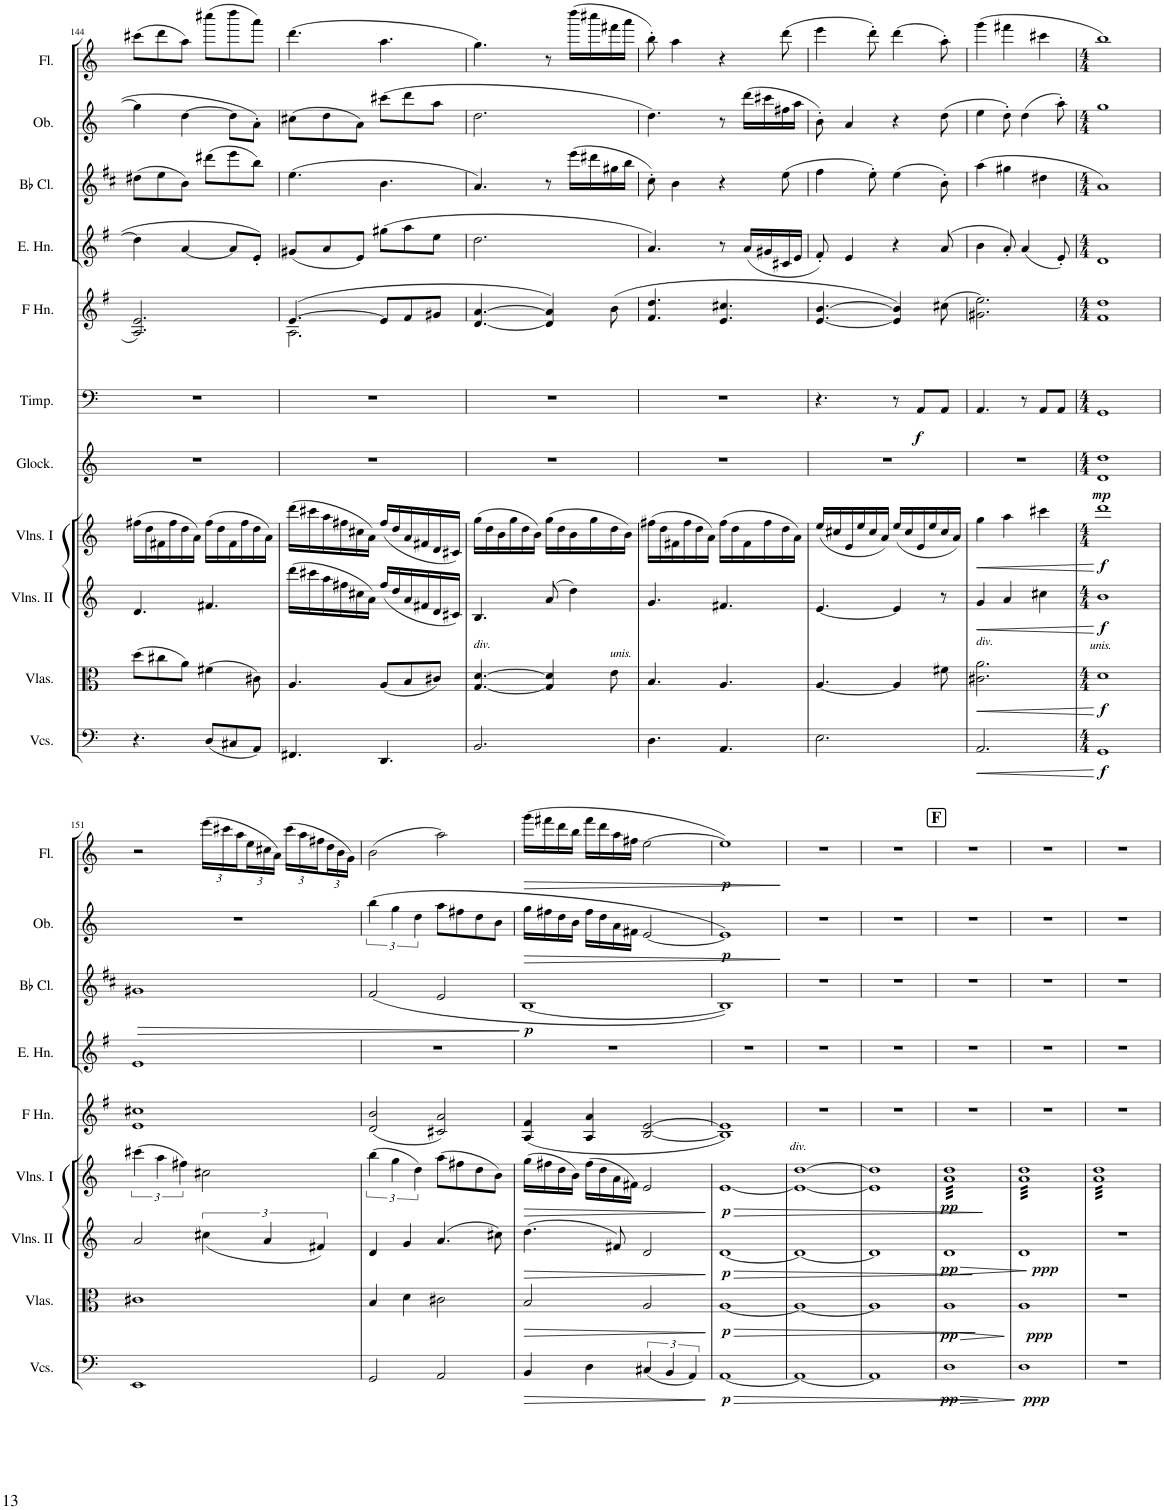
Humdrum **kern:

**kern	**dynam	**kern	**dynam	**kern	**dynam	**kern	**dynam	**kern	**dynam	**kern	**dynam	**kern	**kern	**kern	**dynam	**kern	**dynam	**kern	**dynam
*part11	*part11	*part10	*part10	*part9	*part9	*part8	*part8	*part7	*part7	*part6	*part6	*part5	*part4	*part3	*part3	*part2	*part2	*part1	*part1
*staff11	*staff11	*staff10	*staff10	*staff9	*staff9	*staff8	*staff8	*staff7	*staff7	*staff6	*staff6	*staff5	*staff4	*staff3	*staff3	*staff2	*staff2	*staff1	*staff1
*I"Cellos	*	*I"Violas	*	*I"Violins II	*	*I"Violins I	*	*I"Glockenspiel	*	*I"Timpani	*	*I"2 Horn in F	*I"English Horn	*I"2 Bb Clarinet	*	*I"2 Oboe	*	*I"2 Flute	*
*	*	*I'Vlas.	*	*I'Vlns. II	*	*I'Vlns. I	*	*I'Glock.	*	*I'Timp.	*	*	*I'E. Hn.	*I'Bb Cl.	*	*I'Ob.	*	*I'Fl.	*
!!LO:PB:g=z
*clefF4	*	*clefC3	*	*clefG2	*	*clefG2	*	*clefG2	*	*clefF4	*	*clefG2	*clefG2	*clefG2	*	*clefG2	*	*clefG2	*
*	*	*	*	*	*	*	*	*Trd-14c-24	*	*	*	*Trd4c7	*Trd4c7	*Trd1c2	*	*	*	*	*
*k[]	*	*k[]	*	*k[]	*	*k[]	*	*k[]	*	*k[]	*	*k[f#]	*k[f#]	*k[f#c#]	*	*k[]	*	*k[]	*
*M6/8	*	*M6/8	*	*M6/8	*	*M6/8	*	*M6/8	*	*M6/8	*	*M6/8	*M6/8	*M6/8	*	*M6/8	*	*M6/8	*
=144	=144	=144	=144	=144	=144	=144	=144	=144	=144	=144	=144	=144	=144	=144	=144	=144	=144	=144	=144
4.r	.	(8dd\L	.	4.d/	.	(16ff#X\LL	.	2.r	.	2.r	.	2.A/ 2.e/	4dd\]	(8dd#X\L	.	4gg\]	.	(8ccc#X\L	.
.	.	.	.	.	.	16dd\	.	.	.	.	.	.	.	.	.	.	.	.	.
.	.	8cc#X\	.	.	.	16f#X\	.	.	.	.	.	.	.	8ee\	.	.	.	8ddd\	.
.	.	.	.	.	.	16ff#\	.	.	.	.	.	.	.	.	.	.	.	.	.
.	.	8a\J)	.	.	.	16dd\	.	.	.	.	.	.	[4a/	8b\J)	.	[4dd\	.	8aa\J)	.
.	.	.	.	.	.	16a\JJ)	.	.	.	.	.	.	.	.	.	.	.	.	.
(8D/L	.	(4f#X\	.	4.f#X/	.	(16ff#\LL	.	.	.	.	.	.	.	(8ddd#X\L	.	.	.	(8cccc#X\L	.
.	.	.	.	.	.	16dd\	.	.	.	.	.	.	.	.	.	.	.	.	.
8C#X/	.	.	.	.	.	16f#\	.	.	.	.	.	.	8a/L]	8eee\	.	8dd\L]	.	8dddd\	.
.	.	.	.	.	.	16ff#\	.	.	.	.	.	.	.	.	.	.	.	.	.
8AA/J)	.	8c#X\)	.	.	.	16dd\	.	.	.	.	.	.	8e'/J	8bb\J)	.	8a'\J	.	8aaa\J)	.
.	.	.	.	.	.	16a\JJ)	.	.	.	.	.	.	.	.	.	.	.	.	.
=145	=145	=145	=145	=145	=145	=145	=145	=145	=145	=145	=145	=145	=145	=145	=145	=145	=145	=145	=145
*	*	*	*	*	*	*	*	*	*	*	*	*^	*	*	*	*	*	*	*
4.FF#X/	.	4.A/	.	(16ddd\LL	.	(16ddd\LL	.	2.r	.	2.r	.	([4.e/	2.A\	(8g#X/L	(4.ee\	.	(8cc#X\L	.	(4.ddd\	.
.	.	.	.	16ccc#X\	.	16ccc#X\	.	.	.	.	.	.	.	.	.	.	.	.	.	.
.	.	.	.	16aa\	.	16aa\	.	.	.	.	.	.	.	8a/	.	.	8dd\	.	.	.
.	.	.	.	16ff#X\	.	16ff#X\	.	.	.	.	.	.	.	.	.	.	.	.	.	.
.	.	.	.	16cc#X\	.	16cc#X\	.	.	.	.	.	.	.	8e/J)	.	.	8a\J)	.	.	.
.	.	.	.	16a\JJ)	.	16a\JJ)	.	.	.	.	.	.	.	.	.	.	.	.	.	.
4.DD/	.	(8A/L	.	(16ff#/LL	.	(16ff#/LL	.	.	.	.	.	8e/L]	.	(8gg#X\L	4.b\	.	(8ccc#X\L	.	4.aa\	.
.	.	.	.	16dd/	.	16dd/	.	.	.	.	.	.	.	.	.	.	.	.	.	.
.	.	8B/	.	16a/	.	16a/	.	.	.	.	.	8f#/	.	8aa\	.	.	8ddd\	.	.	.
.	.	.	.	16f#X/	.	16f#X/	.	.	.	.	.	.	.	.	.	.	.	.	.	.
.	.	8c#X/J)	.	16d/	.	16d/	.	.	.	.	.	8g#X/J	.	8ee\J	.	.	8aa\J	.	.	.
.	.	.	.	16c#X/JJ)	.	16c#X/JJ)	.	.	.	.	.	.	.	.	.	.	.	.	.	.
*	*	*	*	*	*	*	*	*	*	*	*	*v	*v	*	*	*	*	*	*	*
=146	=146	=146	=146	=146	=146	=146	=146	=146	=146	=146	=146	=146	=146	=146	=146	=146	=146	=146	=146
!	!	!LO:TX:a:i:t=div.	!	!	!	!	!	!	!	!	!	!	!	!	!	!	!	!	!
2.BB/	.	[4.G/ [4.d/	.	4.B/	.	(16gg\LL	.	2.r	.	2.r	.	[4.d/ [4.a/	2.dd\	4.a/)	.	2.dd\	.	4.gg\)	.
.	.	.	.	.	.	16dd\	.	.	.	.	.	.	.	.	.	.	.	.	.
.	.	.	.	.	.	16b\	.	.	.	.	.	.	.	.	.	.	.	.	.
.	.	.	.	.	.	16gg\	.	.	.	.	.	.	.	.	.	.	.	.	.
.	.	.	.	.	.	16dd\	.	.	.	.	.	.	.	.	.	.	.	.	.
.	.	.	.	.	.	16b\JJ)	.	.	.	.	.	.	.	.	.	.	.	.	.
.	.	4G/] 4d/]	.	(8a/	.	(16gg\LL	.	.	.	.	.	4d/] 4a/])	.	8r	.	.	.	8r	.
.	.	.	.	.	.	16dd\	.	.	.	.	.	.	.	.	.	.	.	.	.
.	.	.	.	4dd\)	.	16b\	.	.	.	.	.	.	.	(16eee\LL	.	.	.	(16dddd\LL	.
.	.	.	.	.	.	16gg\	.	.	.	.	.	.	.	16ddd#X\	.	.	.	16cccc#X\	.
!	!	!LO:TX:a:i:t=unis.	!	!	!	!	!	!	!	!	!	!	!	!	!	!	!	!	!
.	.	8e\	.	.	.	16dd\	.	.	.	.	.	(8b\	.	16gg#X\	.	.	.	16fff#X\	.
.	.	.	.	.	.	16b\JJ)	.	.	.	.	.	.	.	16bb\JJ	.	.	.	16aaa\JJ	.
=147	=147	=147	=147	=147	=147	=147	=147	=147	=147	=147	=147	=147	=147	=147	=147	=147	=147	=147	=147
4.D\	.	4.B/	.	4.g/	.	(16ff#X\LL	.	2.r	.	2.r	.	4.f#/ 4.dd/	4.a/)	8cc#'\)	.	4.dd\)	.	8bb'\)	.
.	.	.	.	.	.	16dd\	.	.	.	.	.	.	.	.	.	.	.	.	.
.	.	.	.	.	.	16f#X\	.	.	.	.	.	.	.	4b\	.	.	.	4aa\	.
.	.	.	.	.	.	16ff#\	.	.	.	.	.	.	.	.	.	.	.	.	.
.	.	.	.	.	.	16dd\	.	.	.	.	.	.	.	.	.	.	.	.	.
.	.	.	.	.	.	16a\JJ)	.	.	.	.	.	.	.	.	.	.	.	.	.
4.AA/	.	4.A/	.	4.f#X/	.	(16ff#\LL	.	.	.	.	.	4.e/ 4.cc#X/	8r	4r	.	8r	.	4r	.
.	.	.	.	.	.	16dd\	.	.	.	.	.	.	.	.	.	.	.	.	.
.	.	.	.	.	.	16f#\	.	.	.	.	.	.	(16a/LL	.	.	(16ddd\LL	.	.	.
.	.	.	.	.	.	16ff#\	.	.	.	.	.	.	16g#X/	.	.	16ccc#X\	.	.	.
.	.	.	.	.	.	16dd\	.	.	.	.	.	.	16c#X/	(8ee\	.	16ff#X\	.	(8ddd\	.
.	.	.	.	.	.	16a\JJ)	.	.	.	.	.	.	16e/JJ	.	.	16aa\JJ	.	.	.
=148	=148	=148	=148	=148	=148	=148	=148	=148	=148	=148	=148	=148	=148	=148	=148	=148	=148	=148	=148
2.E\	.	[4.A/	.	[4.e/	.	(16ee/LL	.	2.r	.	4.r	.	[4.e/ [4.b/	8f#'/)	4ff#\	.	8b'\)	.	4eee\	.
.	.	.	.	.	.	16cc#X/	.	.	.	.	.	.	.	.	.	.	.	.	.
.	.	.	.	.	.	16e/	.	.	.	.	.	.	4e/	.	.	4a/	.	.	.
.	.	.	.	.	.	16ee/	.	.	.	.	.	.	.	.	.	.	.	.	.
.	.	.	.	.	.	16cc#/	.	.	.	.	.	.	.	8ee'\)	.	.	.	8ddd'\)	.
.	.	.	.	.	.	16a/JJ)	.	.	.	.	.	.	.	.	.	.	.	.	.
.	.	4A/]	.	4e/]	.	(16ee/LL	.	.	.	8r	.	4e/] 4b/])	4r	(4ee\	.	4r	.	(4ddd\	.
.	.	.	.	.	.	16cc#/	.	.	.	.	.	.	.	.	.	.	.	.	.
!	!	!	!	!	!	!	!	!	!	!	!LO:DY:b	!	!	!	!	!	!	!	!
.	.	.	.	.	.	16e/	.	.	.	8AA/L	f	.	.	.	.	.	.	.	.
.	.	.	.	.	.	16ee/	.	.	.	.	.	.	.	.	.	.	.	.	.
.	.	8f#X\	.	8r	.	16cc#/	.	.	.	8AA/J	.	(8cc#X\	(8a/	8b'\)	.	(8dd\	.	8aa'\)	.
.	.	.	.	.	.	16a/JJ)	.	.	.	.	.	.	.	.	.	.	.	.	.
=149	=149	=149	=149	=149	=149	=149	=149	=149	=149	=149	=149	=149	=149	=149	=149	=149	=149	=149	=149
!	!	!LO:TX:a:i:t=div.	!	!	!	!	!	!	!	!	!	!	!	!	!	!	!	!	!
!	!LO:HP:b	!	!LO:HP:b	!	!LO:HP:b	!	!LO:HP:b	!	!	!	!	!	!	!	!	!	!	!	!
2.AA/	<	2.c#X\ 2.a\	<	4g/	<	4gg\	<	2.r	.	4.AA/	.	2.g#X\ 2.ee\)	4b\	(4aa\	.	4ee\	.	(4ggg\	.
.	.	.	.	4a/	.	4aa\	.	.	.	.	.	.	8a'/)	4gg#X\	.	8dd'\)	.	4fff#X\	.
.	.	.	.	.	.	.	.	.	.	8r	.	.	(4a/	.	.	(4dd\	.	.	.
.	.	.	.	4cc#X\	.	4ccc#X\	.	.	.	8AA/L	.	.	.	4dd#X\	.	.	.	4ccc#X\	.
.	.	.	.	.	.	.	.	.	.	8AA/J	.	.	8e'/)	.	.	8aa'\)	.	.	.
.	[	.	[	.	[	.	[	.	.	.	.	.	.	.	.	.	.	.	.
=150	=150	=150	=150	=150	=150	=150	=150	=150	=150	=150	=150	=150	=150	=150	=150	=150	=150	=150	=150
*M4/4	*	*M4/4	*	*M4/4	*	*M4/4	*	*M4/4	*	*M4/4	*	*M4/4	*M4/4	*M4/4	*	*M4/4	*	*M4/4	*
!	!	!LO:TX:a:i:t=unis.	!	!	!	!	!	!	!	!	!	!	!	!	!	!	!	!	!
!	!LO:DY:b	!	!LO:DY:b	!	!LO:DY:b	!	!LO:DY:b	!	!LO:DY:b	!	!	!	!	!	!	!	!	!	!
1GG	f	1d	f	1b	f	1ddd	f	1d 1dd	mp	1GG	.	1f# 1dd	1d	1a)	.	1gg	.	1bb)	.
!!LO:LB:g=z
=151	=151	=151	=151	=151	=151	=151	=151	=151	=151	=151	=151	=151	=151	=151	=151	=151	=151	=151	=151
1EE	.	1c#X	.	2a/	.	(6ccc#X\	.	1r	.	1r	.	1e 1cc#X	1e	1g#X	.	1r	.	2r	.
.	.	.	.	.	.	6aa\	.	.	.	.	.	.	.	.	.	.	.	.	.
.	.	.	.	.	.	6ff#X\)	.	.	.	.	.	.	.	.	.	.	.	.	.
*	*	*	*	*	*	*	*	*	*	*	*	*	*	*	*	*	*	*Xbrackettup	*
.	.	.	.	(<6cc#X\	.	2cc#X\	.	.	.	.	.	.	.	.	.	.	.	(24eee\LL	.
.	.	.	.	.	.	.	.	.	.	.	.	.	.	.	.	.	.	24ccc#X\	.
.	.	.	.	.	.	.	.	.	.	.	.	.	.	.	.	.	.	24aa\	.
.	.	.	.	.	.	.	.	.	.	.	.	.	.	.	.	.	.	24ee\	.
.	.	.	.	6a/	.	.	.	.	.	.	.	.	.	.	.	.	.	24cc#X\	.
.	.	.	.	.	.	.	.	.	.	.	.	.	.	.	.	.	.	24a\JJ)	.
.	.	.	.	.	.	.	.	.	.	.	.	.	.	.	.	.	.	(24ccc#\LL	.
.	.	.	.	.	.	.	.	.	.	.	.	.	.	.	.	.	.	24aa\	.
.	.	.	.	6f#X/)	.	.	.	.	.	.	.	.	.	.	.	.	.	24ff#X\	.
.	.	.	.	.	.	.	.	.	.	.	.	.	.	.	.	.	.	24dd\	.
.	.	.	.	.	.	.	.	.	.	.	.	.	.	.	.	.	.	24b\	.
.	.	.	.	.	.	.	.	.	.	.	.	.	.	.	.	.	.	24g\JJ)	.
=152	=152	=152	=152	=152	=152	=152	=152	=152	=152	=152	=152	=152	=152	=152	=152	=152	=152	=152	=152
!	!	!	!	!	!	!	!	!	!	!	!	!	!	!	!LO:HP:b	!	!	!	!
2GG/	.	4B/	.	4d/	.	(6bb\	.	1r	.	1r	.	(2d/ 2b/	1r	(<2f#/	>	(6bb\	.	(2b\	.
.	.	.	.	.	.	6gg\	.	.	.	.	.	.	.	.	.	6gg\	.	.	.
.	.	4d\	.	4g/	.	.	.	.	.	.	.	.	.	.	.	.	.	.	.
.	.	.	.	.	.	6dd\)	.	.	.	.	.	.	.	.	.	6dd\	.	.	.
2AA/	.	2c#X\	.	(4.a/	.	(8aa\L	.	.	.	.	.	2c#X/ 2a/)	.	2e/	.	8aa\L	.	2aa\)	.
.	.	.	.	.	.	8ff#X\	.	.	.	.	.	.	.	.	.	8ff#X\	.	.	.
.	.	.	.	.	.	8dd\	.	.	.	.	.	.	.	.	.	8dd\	.	.	.
.	.	.	.	8cc#X\)	.	8b\J)	.	.	.	.	.	.	.	.	.	8b\J	.	.	.
.	.	.	.	.	.	.	.	.	.	.	.	.	.	.	]	.	.	.	.
=153	=153	=153	=153	=153	=153	=153	=153	=153	=153	=153	=153	=153	=153	=153	=153	=153	=153	=153	=153
!	!LO:HP:b	!	!LO:HP:b	!	!LO:HP:b	!	!LO:HP:b	!	!	!	!	!	!	!	!LO:DY:b	!	!LO:HP:b	!	!LO:HP:b
4BB/	>	2B/	>	(4.dd\	>	(16gg\LL	>	1r	.	1r	.	(4A/ 4f#/	1r	[1B	p	16gg\LL	>	(16ggg\LL	>
.	.	.	.	.	.	16ff#X\	.	.	.	.	.	.	.	.	.	16ff#X\	.	16fff#X\	.
.	.	.	.	.	.	16dd\	.	.	.	.	.	.	.	.	.	16dd\	.	16ddd\	.
.	.	.	.	.	.	16b\JJ)	.	.	.	.	.	.	.	.	.	16b\JJ	.	16bb\JJ	.
4D\	.	.	.	.	.	(16ff#\LL	.	.	.	.	.	4A/ 4a/	.	.	.	16ff#\LL	.	16fff#\LL	.
.	.	.	.	.	.	16dd\	.	.	.	.	.	.	.	.	.	16dd\	.	16ddd\	.
.	.	.	.	8f#X/)	.	16a\	.	.	.	.	.	.	.	.	.	16a\	.	16aa\	.
.	.	.	.	.	.	16f#X\JJ)	.	.	.	.	.	.	.	.	.	16f#X\JJ	.	16ff#X\JJ	.
(6C#X/	.	2A/	.	2d/	.	2e/	.	.	.	.	.	[2B/ [2e/	.	.	.	[2e/	.	[2ee\	.
6BB/	.	.	.	.	.	.	.	.	.	.	.	.	.	.	.	.	.	.	.
6AA/)	.	.	.	.	.	.	.	.	.	.	.	.	.	.	.	.	.	.	.
.	]	.	]	.	]	.	]	.	.	.	.	.	.	.	.	.	.	.	.
=154	=154	=154	=154	=154	=154	=154	=154	=154	=154	=154	=154	=154	=154	=154	=154	=154	=154	=154	=154
!	!LO:HP:b	!	!LO:HP:b	!	!LO:HP:b	!	!LO:HP:b	!	!	!	!	!	!	!	!	!	!	!	!
!	!LO:DY:n=1:b	!	!LO:DY:n=1:b	!	!LO:DY:n=1:b	!	!LO:DY:n=1:b	!	!	!	!	!	!	!	!	!	!LO:DY:b	!	!LO:DY:b
[1AA	> p	[1A	> p	[1d	> p	[1e	> p	1r	.	1r	.	1B] 1e])	1r	1B])	.	1e])	p	1ee])	p
.	.	.	.	.	.	.	.	.	.	.	.	.	.	.	.	.	]	.	]
=155	=155	=155	=155	=155	=155	=155	=155	=155	=155	=155	=155	=155	=155	=155	=155	=155	=155	=155	=155
!	!	!	!	!	!	!LO:TX:a:i:t=div.	!	!	!	!	!	!	!	!	!	!	!	!	!
1AA_	.	1A_	.	1d_	.	1e_ [1dd	.	1r	.	1r	.	1r	1r	1r	.	1r	.	1r	.
.	]	.	]	.	]	.	]	.	.	.	.	.	.	.	.	.	.	.	.
=156	=156	=156	=156	=156	=156	=156	=156	=156	=156	=156	=156	=156	=156	=156	=156	=156	=156	=156	=156
1AA]	.	1A]	.	1d]	.	1e] 1dd]	.	1r	.	1r	.	1r	1r	1r	.	1r	.	1r	.
=157	=157	=157	=157	=157	=157	=157	=157	=157	=157	=157	=157	=157	=157	=157	=157	=157	=157	=157	=157
!	!LO:HP:b	!	!LO:HP:b	!	!LO:HP:b	!	!	!	!	!	!	!	!	!	!	!	!	!	!
!	!LO:DY:n=1:b	!	!LO:DY:n=1:b	!	!LO:DY:n=1:b	!	!LO:DY:b	!	!	!	!	!	!	!	!	!	!	!	!
*	*	*	*	*	*	*tremolo	*	*	*	*	*	*	*	*	*	*	*	*	*
1D	> pp	1A	> pp	1d	> pp	32a 32ddLLL	pp	1r	.	1r	.	1r	1r	1r	.	1r	.	1r	.
.	.	.	.	.	.	32a 32dd	.	.	.	.	.	.	.	.	.	.	.	.	.
.	.	.	.	.	.	32a 32dd	.	.	.	.	.	.	.	.	.	.	.	.	.
.	.	.	.	.	.	32a 32dd	.	.	.	.	.	.	.	.	.	.	.	.	.
.	.	.	.	.	.	32a 32dd	.	.	.	.	.	.	.	.	.	.	.	.	.
.	.	.	.	.	.	32a 32dd	.	.	.	.	.	.	.	.	.	.	.	.	.
.	.	.	.	.	.	32a 32dd	.	.	.	.	.	.	.	.	.	.	.	.	.
.	.	.	.	.	.	32a 32dd	.	.	.	.	.	.	.	.	.	.	.	.	.
.	.	.	.	.	.	32a 32dd	.	.	.	.	.	.	.	.	.	.	.	.	.
.	.	.	.	.	.	32a 32dd	.	.	.	.	.	.	.	.	.	.	.	.	.
.	.	.	.	.	.	32a 32dd	.	.	.	.	.	.	.	.	.	.	.	.	.
.	.	.	.	.	.	32a 32dd	.	.	.	.	.	.	.	.	.	.	.	.	.
.	.	.	.	.	.	32a 32dd	.	.	.	.	.	.	.	.	.	.	.	.	.
.	.	.	.	.	.	32a 32dd	.	.	.	.	.	.	.	.	.	.	.	.	.
.	.	.	.	.	.	32a 32dd	.	.	.	.	.	.	.	.	.	.	.	.	.
.	.	.	.	.	.	32a 32dd	.	.	.	.	.	.	.	.	.	.	.	.	.
.	.	.	.	.	.	32a 32dd	.	.	.	.	.	.	.	.	.	.	.	.	.
.	.	.	.	.	.	32a 32dd	.	.	.	.	.	.	.	.	.	.	.	.	.
.	.	.	.	.	.	32a 32dd	.	.	.	.	.	.	.	.	.	.	.	.	.
.	.	.	.	.	.	32a 32dd	.	.	.	.	.	.	.	.	.	.	.	.	.
.	.	.	.	.	.	32a 32dd	.	.	.	.	.	.	.	.	.	.	.	.	.
.	.	.	.	.	.	32a 32dd	.	.	.	.	.	.	.	.	.	.	.	.	.
.	.	.	.	.	.	32a 32dd	.	.	.	.	.	.	.	.	.	.	.	.	.
.	.	.	.	.	.	32a 32dd	.	.	.	.	.	.	.	.	.	.	.	.	.
.	.	.	.	.	.	32a 32dd	.	.	.	.	.	.	.	.	.	.	.	.	.
.	.	.	.	.	.	32a 32dd	.	.	.	.	.	.	.	.	.	.	.	.	.
.	.	.	.	.	.	32a 32dd	.	.	.	.	.	.	.	.	.	.	.	.	.
.	.	.	.	.	.	32a 32dd	.	.	.	.	.	.	.	.	.	.	.	.	.
.	.	.	.	.	.	32a 32dd	.	.	.	.	.	.	.	.	.	.	.	.	.
.	.	.	.	.	.	32a 32dd	.	.	.	.	.	.	.	.	.	.	.	.	.
.	.	.	.	.	.	32a 32dd	.	.	.	.	.	.	.	.	.	.	.	.	.
.	.	.	.	.	.	32a 32ddJJJ	.	.	.	.	.	.	.	.	.	.	.	.	.
.	]	.	]	.	]	.	.	.	.	.	.	.	.	.	.	.	.	.	.
=158	=158	=158	=158	=158	=158	=158	=158	=158	=158	=158	=158	=158	=158	=158	=158	=158	=158	=158	=158
!	!LO:DY:b	!	!LO:DY:b	!	!LO:DY:b	!	!	!	!	!	!	!	!	!	!	!	!	!	!
1D	ppp	1A	ppp	1d	ppp	32a 32ddLLL	.	1r	.	1r	.	1r	1r	1r	.	1r	.	1r	.
.	.	.	.	.	.	32a 32dd	.	.	.	.	.	.	.	.	.	.	.	.	.
.	.	.	.	.	.	32a 32dd	.	.	.	.	.	.	.	.	.	.	.	.	.
.	.	.	.	.	.	32a 32dd	.	.	.	.	.	.	.	.	.	.	.	.	.
.	.	.	.	.	.	32a 32dd	.	.	.	.	.	.	.	.	.	.	.	.	.
.	.	.	.	.	.	32a 32dd	.	.	.	.	.	.	.	.	.	.	.	.	.
.	.	.	.	.	.	32a 32dd	.	.	.	.	.	.	.	.	.	.	.	.	.
.	.	.	.	.	.	32a 32dd	.	.	.	.	.	.	.	.	.	.	.	.	.
.	.	.	.	.	.	32a 32dd	.	.	.	.	.	.	.	.	.	.	.	.	.
.	.	.	.	.	.	32a 32dd	.	.	.	.	.	.	.	.	.	.	.	.	.
.	.	.	.	.	.	32a 32dd	.	.	.	.	.	.	.	.	.	.	.	.	.
.	.	.	.	.	.	32a 32dd	.	.	.	.	.	.	.	.	.	.	.	.	.
.	.	.	.	.	.	32a 32dd	.	.	.	.	.	.	.	.	.	.	.	.	.
.	.	.	.	.	.	32a 32dd	.	.	.	.	.	.	.	.	.	.	.	.	.
.	.	.	.	.	.	32a 32dd	.	.	.	.	.	.	.	.	.	.	.	.	.
.	.	.	.	.	.	32a 32dd	.	.	.	.	.	.	.	.	.	.	.	.	.
.	.	.	.	.	.	32a 32dd	.	.	.	.	.	.	.	.	.	.	.	.	.
.	.	.	.	.	.	32a 32dd	.	.	.	.	.	.	.	.	.	.	.	.	.
.	.	.	.	.	.	32a 32dd	.	.	.	.	.	.	.	.	.	.	.	.	.
.	.	.	.	.	.	32a 32dd	.	.	.	.	.	.	.	.	.	.	.	.	.
.	.	.	.	.	.	32a 32dd	.	.	.	.	.	.	.	.	.	.	.	.	.
.	.	.	.	.	.	32a 32dd	.	.	.	.	.	.	.	.	.	.	.	.	.
.	.	.	.	.	.	32a 32dd	.	.	.	.	.	.	.	.	.	.	.	.	.
.	.	.	.	.	.	32a 32dd	.	.	.	.	.	.	.	.	.	.	.	.	.
.	.	.	.	.	.	32a 32dd	.	.	.	.	.	.	.	.	.	.	.	.	.
.	.	.	.	.	.	32a 32dd	.	.	.	.	.	.	.	.	.	.	.	.	.
.	.	.	.	.	.	32a 32dd	.	.	.	.	.	.	.	.	.	.	.	.	.
.	.	.	.	.	.	32a 32dd	.	.	.	.	.	.	.	.	.	.	.	.	.
.	.	.	.	.	.	32a 32dd	.	.	.	.	.	.	.	.	.	.	.	.	.
.	.	.	.	.	.	32a 32dd	.	.	.	.	.	.	.	.	.	.	.	.	.
.	.	.	.	.	.	32a 32dd	.	.	.	.	.	.	.	.	.	.	.	.	.
.	.	.	.	.	.	32a 32ddJJJ	.	.	.	.	.	.	.	.	.	.	.	.	.
=159	=159	=159	=159	=159	=159	=159	=159	=159	=159	=159	=159	=159	=159	=159	=159	=159	=159	=159	=159
1r	.	1r	.	1r	.	32a 32ddLLL	.	1r	.	1r	.	1r	1r	1r	.	1r	.	1r	.
.	.	.	.	.	.	32a 32dd	.	.	.	.	.	.	.	.	.	.	.	.	.
.	.	.	.	.	.	32a 32dd	.	.	.	.	.	.	.	.	.	.	.	.	.
.	.	.	.	.	.	32a 32dd	.	.	.	.	.	.	.	.	.	.	.	.	.
.	.	.	.	.	.	32a 32dd	.	.	.	.	.	.	.	.	.	.	.	.	.
.	.	.	.	.	.	32a 32dd	.	.	.	.	.	.	.	.	.	.	.	.	.
.	.	.	.	.	.	32a 32dd	.	.	.	.	.	.	.	.	.	.	.	.	.
.	.	.	.	.	.	32a 32dd	.	.	.	.	.	.	.	.	.	.	.	.	.
.	.	.	.	.	.	32a 32dd	.	.	.	.	.	.	.	.	.	.	.	.	.
.	.	.	.	.	.	32a 32dd	.	.	.	.	.	.	.	.	.	.	.	.	.
.	.	.	.	.	.	32a 32dd	.	.	.	.	.	.	.	.	.	.	.	.	.
.	.	.	.	.	.	32a 32dd	.	.	.	.	.	.	.	.	.	.	.	.	.
.	.	.	.	.	.	32a 32dd	.	.	.	.	.	.	.	.	.	.	.	.	.
.	.	.	.	.	.	32a 32dd	.	.	.	.	.	.	.	.	.	.	.	.	.
.	.	.	.	.	.	32a 32dd	.	.	.	.	.	.	.	.	.	.	.	.	.
.	.	.	.	.	.	32a 32dd	.	.	.	.	.	.	.	.	.	.	.	.	.
.	.	.	.	.	.	32a 32dd	.	.	.	.	.	.	.	.	.	.	.	.	.
.	.	.	.	.	.	32a 32dd	.	.	.	.	.	.	.	.	.	.	.	.	.
.	.	.	.	.	.	32a 32dd	.	.	.	.	.	.	.	.	.	.	.	.	.
.	.	.	.	.	.	32a 32dd	.	.	.	.	.	.	.	.	.	.	.	.	.
.	.	.	.	.	.	32a 32dd	.	.	.	.	.	.	.	.	.	.	.	.	.
.	.	.	.	.	.	32a 32dd	.	.	.	.	.	.	.	.	.	.	.	.	.
.	.	.	.	.	.	32a 32dd	.	.	.	.	.	.	.	.	.	.	.	.	.
.	.	.	.	.	.	32a 32dd	.	.	.	.	.	.	.	.	.	.	.	.	.
.	.	.	.	.	.	32a 32dd	.	.	.	.	.	.	.	.	.	.	.	.	.
.	.	.	.	.	.	32a 32dd	.	.	.	.	.	.	.	.	.	.	.	.	.
.	.	.	.	.	.	32a 32dd	.	.	.	.	.	.	.	.	.	.	.	.	.
.	.	.	.	.	.	32a 32dd	.	.	.	.	.	.	.	.	.	.	.	.	.
.	.	.	.	.	.	32a 32dd	.	.	.	.	.	.	.	.	.	.	.	.	.
.	.	.	.	.	.	32a 32dd	.	.	.	.	.	.	.	.	.	.	.	.	.
.	.	.	.	.	.	32a 32dd	.	.	.	.	.	.	.	.	.	.	.	.	.
.	.	.	.	.	.	32a 32ddJJJ	.	.	.	.	.	.	.	.	.	.	.	.	.
*	*	*	*	*	*	*Xtremolo	*	*	*	*	*	*	*	*	*	*	*	*	*
=	=	=	=	=	=	=	=	=	=	=	=	=	=	=	=	=	=	=	=
*-	*-	*-	*-	*-	*-	*-	*-	*-	*-	*-	*-	*-	*-	*-	*-	*-	*-	*-	*-
